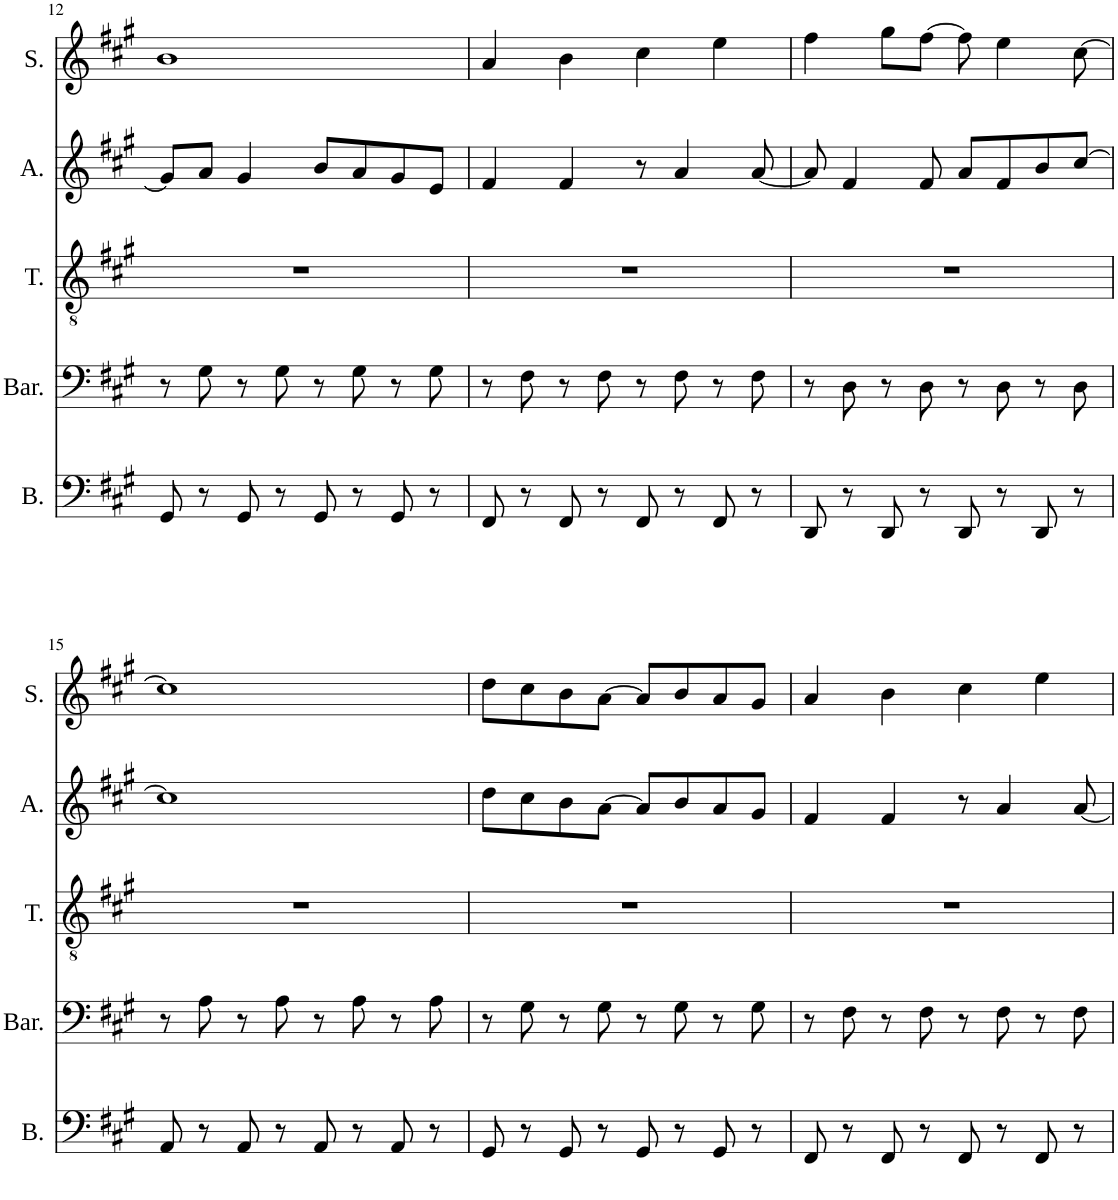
**kern	**kern	**kern	**kern	**kern
*part5	*part4	*part3	*part2	*part1
*staff5	*staff4	*staff3	*staff2	*staff1
*I"Bass	*I"Baritone	*I"Tenor	*I"Alto	*I"Soprano
*I'B.	*I'Bar.	*I'T.	*I'A.	*I'S.
!!LO:PB:g=z
*clefF4	*clefF4	*clefGv2	*clefG2	*clefG2
*k[f#c#g#]	*k[f#c#g#]	*k[f#c#g#]	*k[f#c#g#]	*k[f#c#g#]
*M4/4	*M4/4	*M4/4	*M4/4	*M4/4
=12	=12	=12	=12	=12
8GG#/	8r	1r	8g#/L]	1b
8r	8G#\	.	8a/J	.
8GG#/	8r	.	4g#/	.
8r	8G#\	.	.	.
8GG#/	8r	.	8b/L	.
8r	8G#\	.	8a/	.
8GG#/	8r	.	8g#/	.
8r	8G#\	.	8e/J	.
=13	=13	=13	=13	=13
8FF#/	8r	1r	4f#/	4a/
8r	8F#\	.	.	.
8FF#/	8r	.	4f#/	4b\
8r	8F#\	.	.	.
8FF#/	8r	.	8r	4cc#\
8r	8F#\	.	4a/	.
8FF#/	8r	.	.	4ee\
8r	8F#\	.	[8a/	.
=14	=14	=14	=14	=14
8DD/	8r	1r	8a/]	4ff#\
8r	8D\	.	4f#/	.
8DD/	8r	.	.	8gg#\L
8r	8D\	.	8f#/	[8ff#\J
8DD/	8r	.	8a/L	8ff#\]
8r	8D\	.	8f#/	4ee\
8DD/	8r	.	8b/	.
8r	8D\	.	[8cc#/J	[8cc#\
!!LO:LB:g=z
=15	=15	=15	=15	=15
8AA/	8r	1r	1cc#]	1cc#]
8r	8A\	.	.	.
8AA/	8r	.	.	.
8r	8A\	.	.	.
8AA/	8r	.	.	.
8r	8A\	.	.	.
8AA/	8r	.	.	.
8r	8A\	.	.	.
=16	=16	=16	=16	=16
8GG#/	8r	1r	8dd\L	8dd\L
8r	8G#\	.	8cc#\	8cc#\
8GG#/	8r	.	8b\	8b\
8r	8G#\	.	[8a\J	[8a\J
8GG#/	8r	.	8a/L]	8a/L]
8r	8G#\	.	8b/	8b/
8GG#/	8r	.	8a/	8a/
8r	8G#\	.	8g#/J	8g#/J
=17	=17	=17	=17	=17
8FF#/	8r	1r	4f#/	4a/
8r	8F#\	.	.	.
8FF#/	8r	.	4f#/	4b\
8r	8F#\	.	.	.
8FF#/	8r	.	8r	4cc#\
8r	8F#\	.	4a/	.
8FF#/	8r	.	.	4ee\
8r	8F#\	.	[8a/	.
=	=	=	=	=
*-	*-	*-	*-	*-
